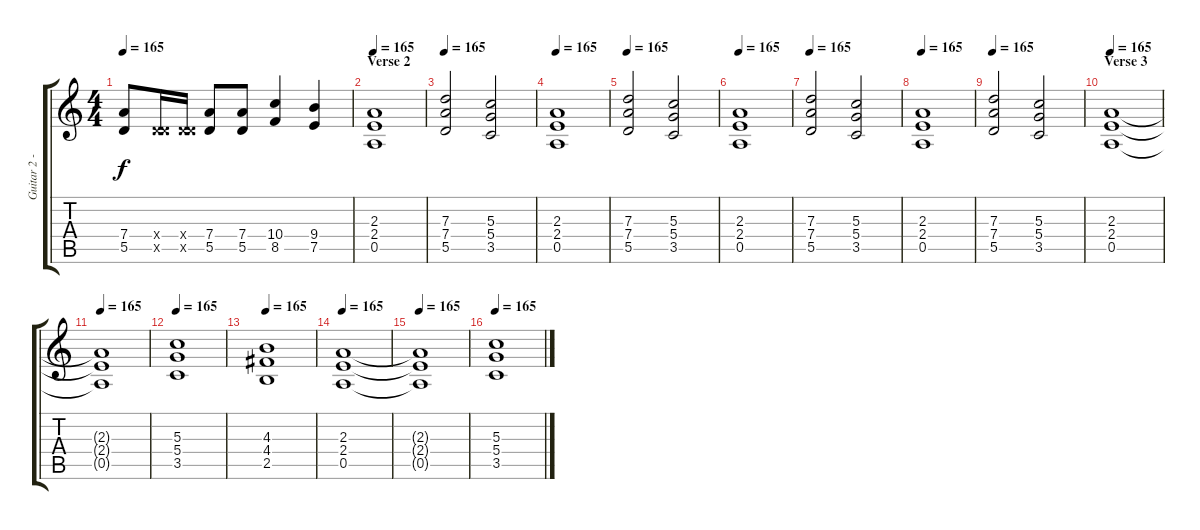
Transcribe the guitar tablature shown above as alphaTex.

\track ("Guitar 2 - Chico" "Guitar 2 -") {instrument distortionguitar}
\staff {score tabs}
\tuning (E4 B3 G3 D3 A2 E2) {hide}
\ts (4 4)
\tempo 165
\clef g2
\ks c
(7.4 5.5).8{dy f} (0.4{x} 5.5{x}).16 (0.4{x} 5.5{x}).16 (7.4 5.5).8 (7.4 5.5).8 (10.4 8.5).4 (9.4 7.5).4 |
\section ("" "Verse 2")
\tempo 165
(2.3 2.4 0.5).1{volume 13 balance 5} |
\tempo 165
(7.3 7.4 5.5).2 (5.3 5.4 3.5).2 |
\tempo 165
(2.3 2.4 0.5).1 |
\tempo 165
(7.3 7.4 5.5).2 (5.3 5.4 3.5).2 |
\tempo 165
(2.3 2.4 0.5).1 |
\tempo 165
(7.3 7.4 5.5).2 (5.3 5.4 3.5).2 |
\tempo 165
(2.3 2.4 0.5).1 |
\tempo 165
(7.3 7.4 5.5).2 (5.3 5.4 3.5).2 |
\section ("" "Verse 3")
\tempo 165
(2.3 2.4 0.5).1{volume 13 balance 5} |
\tempo 165
(2.3{t} 2.4{t} 0.5{t}).1 |
\tempo 165
(5.3 5.4 3.5).1 |
\tempo 165
(4.3 4.4 2.5).1 |
\tempo 165
(2.3 2.4 0.5).1 |
\tempo 165
(2.3{t} 2.4{t} 0.5{t}).1 |
\tempo 165
(5.3 5.4 3.5).1
